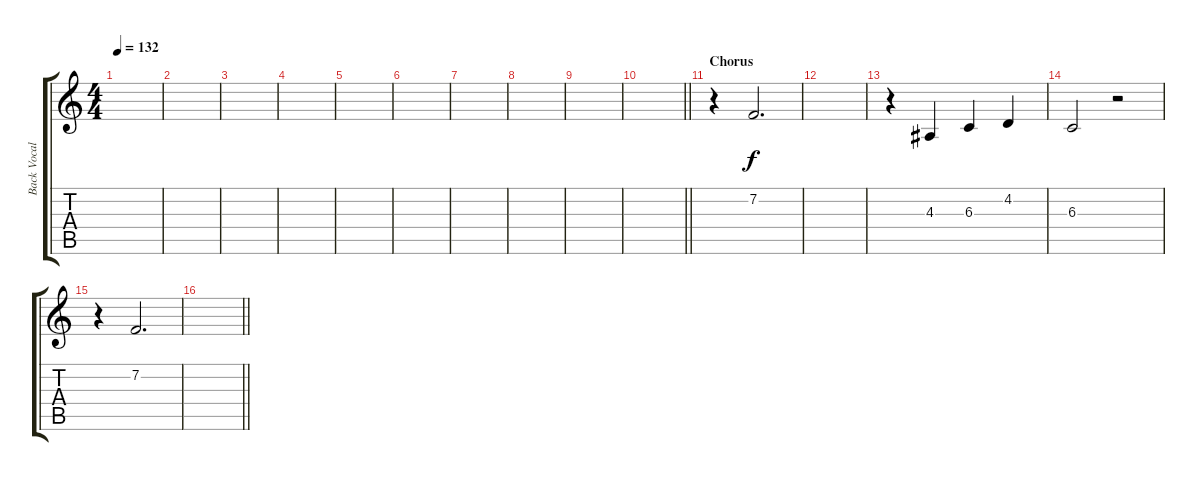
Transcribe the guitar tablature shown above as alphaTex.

\track ("Back Vocals" "Back Vocal") {instrument tenorsax}
\staff {score tabs}
\tuning (Eb4 Bb3 Gb3 Db3 Ab2 Eb2) {hide}
\ts (4 4)
\tempo 132
\clef g2
\ks c
|
|
|
|
|
|
|
|
|
\barLineRight lightlight
|
\section ("" "Chorus")
r.4 7.2.2{d} |
|
r.4 4.3.4 6.3.4 4.2.4 |
6.3.2 r.2 |
r.4 7.2.2{d} |
\barLineRight lightlight
